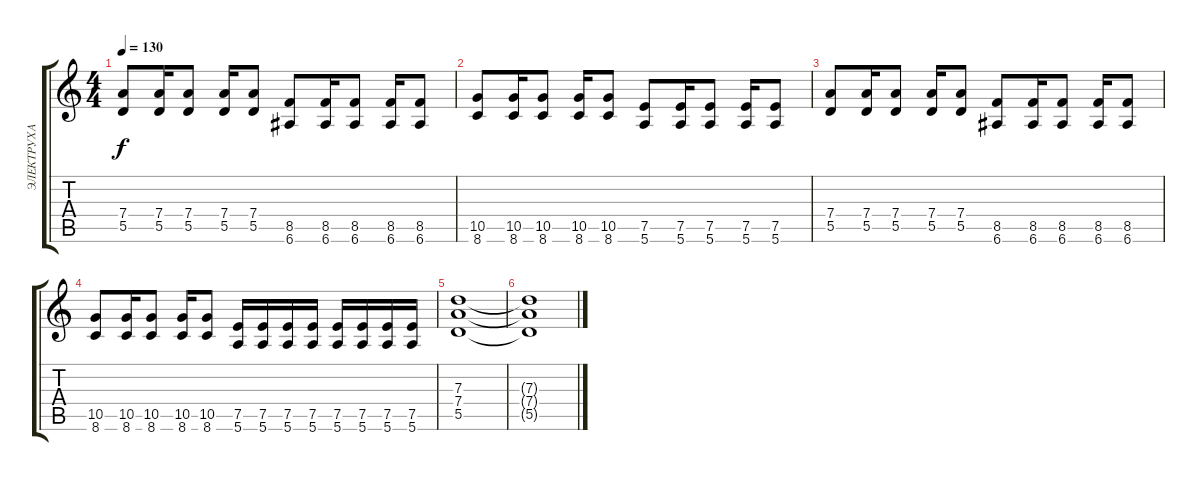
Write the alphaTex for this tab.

\track ("ЭЛЕКТРУХА" "ЭЛЕКТРУХА") {instrument distortionguitar}
\staff {score tabs}
\tuning (E4 B3 G3 D3 A2 E2) {hide}
\ts (4 4)
\tempo 130
\clef g2
\ks c
(7.4 5.5).8{dy f} (7.4 5.5).16 (7.4 5.5).8 (7.4 5.5).16 (7.4 5.5).8 (8.5 6.6).8 (8.5 6.6).16 (8.5 6.6).8 (8.5 6.6).16 (8.5 6.6).8 |
(10.5 8.6).8 (10.5 8.6).16 (10.5 8.6).8 (10.5 8.6).16 (10.5 8.6).8 (7.5 5.6).8 (7.5 5.6).16 (7.5 5.6).8 (7.5 5.6).16 (7.5 5.6).8 |
(7.4 5.5).8 (7.4 5.5).16 (7.4 5.5).8 (7.4 5.5).16 (7.4 5.5).8 (8.5 6.6).8 (8.5 6.6).16 (8.5 6.6).8 (8.5 6.6).16 (8.5 6.6).8 |
(10.5 8.6).8 (10.5 8.6).16 (10.5 8.6).8 (10.5 8.6).16 (10.5 8.6).8 (7.5 5.6).16 (7.5 5.6).16 (7.5 5.6).16 (7.5 5.6).16 (7.5 5.6).16 (7.5 5.6).16 (7.5 5.6).16 (7.5 5.6).16 |
(7.3 7.4 5.5).1 |
(7.3{t} 7.4{t} 5.5{t}).1
